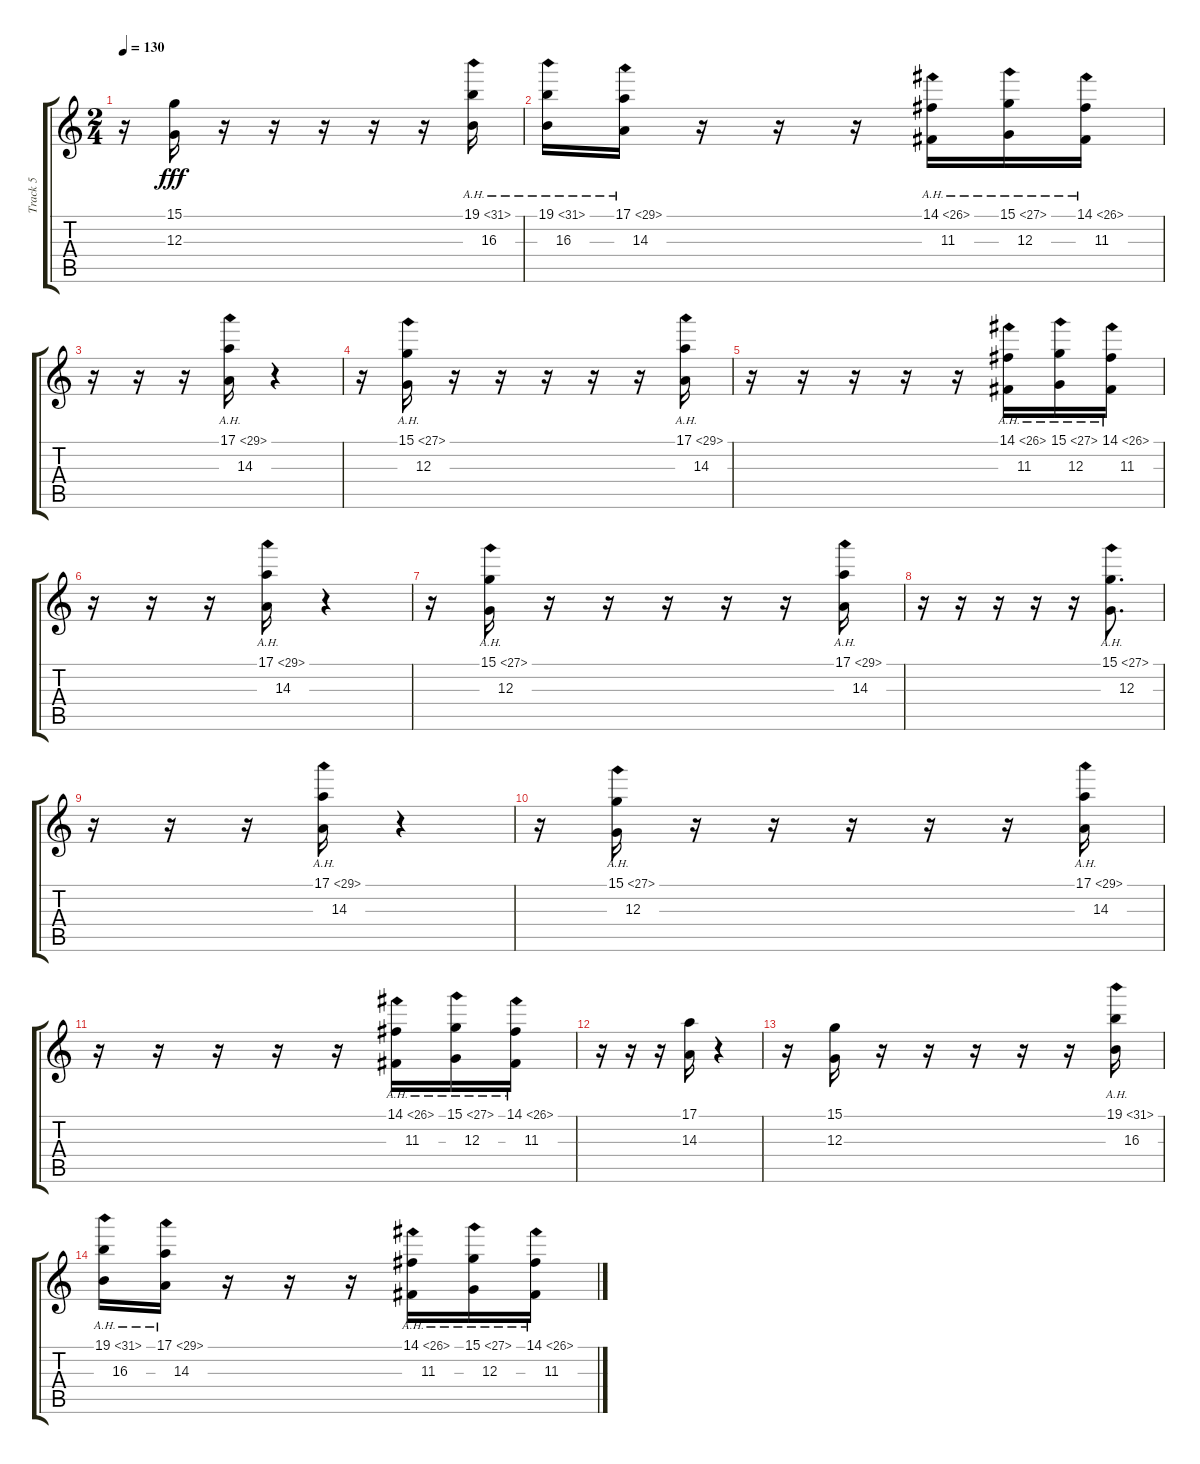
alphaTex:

\track ("Track 5" "Track 5") {instrument synthstrings1}
\staff {score tabs}
\tuning (E4 B3 G3 D3 A2 E2) {hide}
\ts (2 4)
\tempo 130
\clef g2
\ks c
r.16{dy fff} (15.1 12.3).16 r.16 r.16 r.16 r.16 r.16 (19.1{ah 12} 16.3).16 |
(19.1{ah 12} 16.3).16 (17.1{ah 12} 14.3).16 r.16 r.16 r.16 (14.1{ah 12} 11.3).16 (15.1{ah 12} 12.3).16 (14.1{ah 12} 11.3).16 |
r.16 r.16 r.16 (17.1{ah 12} 14.3).16 r.4 |
r.16 (15.1{ah 12} 12.3).16 r.16 r.16 r.16 r.16 r.16 (17.1{ah 12} 14.3).16 |
r.16 r.16 r.16 r.16 r.16 (14.1{ah 12} 11.3).16 (15.1{ah 12} 12.3).16 (14.1{ah 12} 11.3).16 |
r.16 r.16 r.16 (17.1{ah 12} 14.3).16 r.4 |
r.16 (15.1{ah 12} 12.3).16 r.16 r.16 r.16 r.16 r.16 (17.1{ah 12} 14.3).16 |
r.16 r.16 r.16 r.16 r.16 (15.1{ah 12} 12.3).8{d} |
r.16 r.16 r.16 (17.1{ah 12} 14.3).16 r.4 |
r.16 (15.1{ah 12} 12.3).16 r.16 r.16 r.16 r.16 r.16 (17.1{ah 12} 14.3).16 |
r.16 r.16 r.16 r.16 r.16 (14.1{ah 12} 11.3).16 (15.1{ah 12} 12.3).16 (14.1{ah 12} 11.3).16 |
r.16 r.16 r.16 (17.1 14.3).16 r.4 |
r.16 (15.1 12.3).16 r.16 r.16 r.16 r.16 r.16 (19.1{ah 12} 16.3).16 |
(19.1{ah 12} 16.3).16 (17.1{ah 12} 14.3).16 r.16 r.16 r.16 (14.1{ah 12} 11.3).16 (15.1{ah 12} 12.3).16 (14.1{ah 12} 11.3).16
